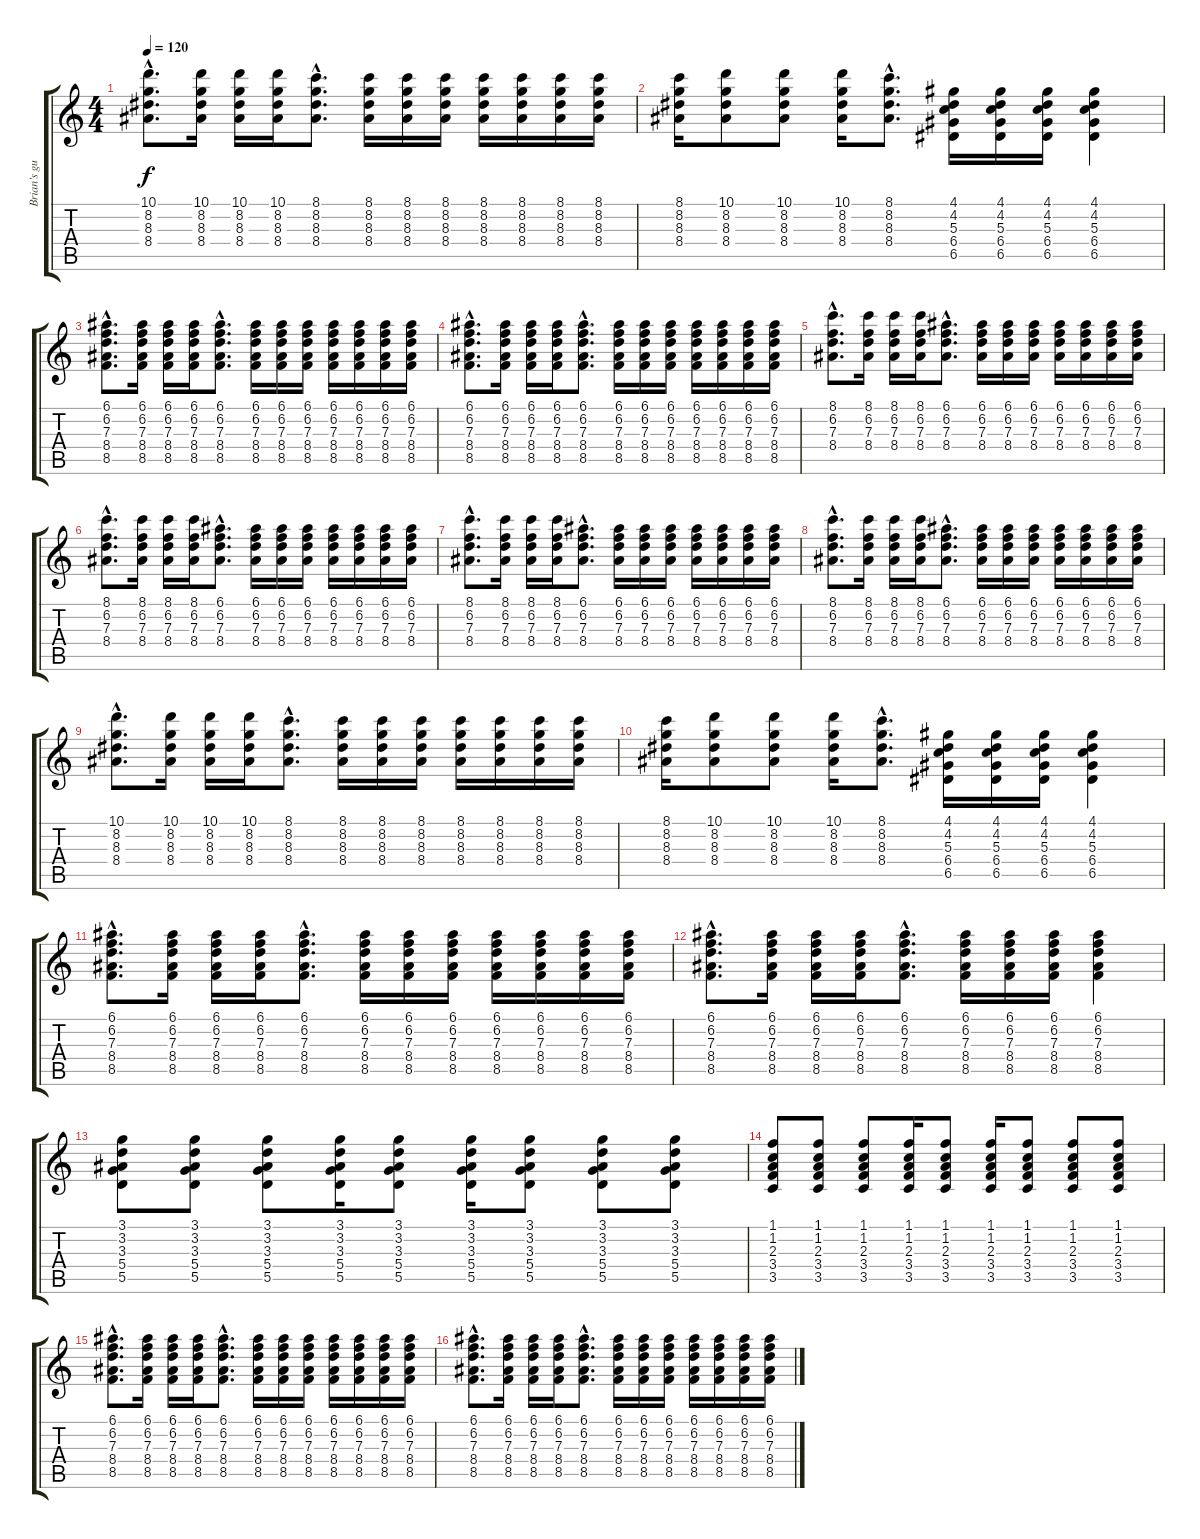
\track ("Brian's guitar" "Brian's gu") {instrument overdrivenguitar}
\staff {score tabs}
\tuning (E4 B3 G3 D3 A2 E2) {hide}
\ts (4 4)
\tempo 120
\clef g2
\ks c
(10.1{hac} 8.2{hac} 8.3{hac} 8.4{hac}).8{d dy f} (10.1 8.2 8.3 8.4).16 (10.1 8.2 8.3 8.4).16 (10.1 8.2 8.3 8.4).16 (8.1{hac} 8.2{hac} 8.3{hac} 8.4{hac}).8{d} (8.1 8.2 8.3 8.4).16 (8.1 8.2 8.3 8.4).16 (8.1 8.2 8.3 8.4).16 (8.1 8.2 8.3 8.4).16 (8.1 8.2 8.3 8.4).16 (8.1 8.2 8.3 8.4).16 (8.1 8.2 8.3 8.4).16 |
(8.1 8.2 8.3 8.4).16 (10.1 8.2 8.3 8.4).8 (10.1 8.2 8.3 8.4).8 (10.1 8.2 8.3 8.4).16 (8.1{hac} 8.2{hac} 8.3{hac} 8.4{hac}).8{d} (4.1 4.2 5.3 6.4 6.5).16 (4.1 4.2 5.3 6.4 6.5).16 (4.1 4.2 5.3 6.4 6.5).16 (4.1 4.2 5.3 6.4 6.5).4 |
(6.1{hac} 6.2{hac} 7.3{hac} 8.4{hac} 8.5{hac}).8{d} (6.1 6.2 7.3 8.4 8.5).16 (6.1 6.2 7.3 8.4 8.5).16 (6.1 6.2 7.3 8.4 8.5).16 (6.1{hac} 6.2{hac} 7.3{hac} 8.4{hac} 8.5{hac}).8{d} (6.1 6.2 7.3 8.4 8.5).16 (6.1 6.2 7.3 8.4 8.5).16 (6.1 6.2 7.3 8.4 8.5).16 (6.1 6.2 7.3 8.4 8.5).16 (6.1 6.2 7.3 8.4 8.5).16 (6.1 6.2 7.3 8.4 8.5).16 (6.1 6.2 7.3 8.4 8.5).16 |
(6.1{hac} 6.2{hac} 7.3{hac} 8.4{hac} 8.5{hac}).8{d} (6.1 6.2 7.3 8.4 8.5).16 (6.1 6.2 7.3 8.4 8.5).16 (6.1 6.2 7.3 8.4 8.5).16 (6.1{hac} 6.2{hac} 7.3{hac} 8.4{hac} 8.5{hac}).8{d} (6.1 6.2 7.3 8.4 8.5).16 (6.1 6.2 7.3 8.4 8.5).16 (6.1 6.2 7.3 8.4 8.5).16 (6.1 6.2 7.3 8.4 8.5).16 (6.1 6.2 7.3 8.4 8.5).16 (6.1 6.2 7.3 8.4 8.5).16 (6.1 6.2 7.3 8.4 8.5).16 |
(8.1{hac} 6.2{hac} 7.3{hac} 8.4{hac}).8{d} (8.1 6.2 7.3 8.4).16 (8.1 6.2 7.3 8.4).16 (8.1 6.2 7.3 8.4).16 (6.1{hac} 6.2{hac} 7.3{hac} 8.4{hac}).8{d} (6.1 6.2 7.3 8.4).16 (6.1 6.2 7.3 8.4).16 (6.1 6.2 7.3 8.4).16 (6.1 6.2 7.3 8.4).16 (6.1 6.2 7.3 8.4).16 (6.1 6.2 7.3 8.4).16 (6.1 6.2 7.3 8.4).16 |
(8.1{hac} 6.2{hac} 7.3{hac} 8.4{hac}).8{d} (8.1 6.2 7.3 8.4).16 (8.1 6.2 7.3 8.4).16 (8.1 6.2 7.3 8.4).16 (6.1{hac} 6.2{hac} 7.3{hac} 8.4{hac}).8{d} (6.1 6.2 7.3 8.4).16 (6.1 6.2 7.3 8.4).16 (6.1 6.2 7.3 8.4).16 (6.1 6.2 7.3 8.4).16 (6.1 6.2 7.3 8.4).16 (6.1 6.2 7.3 8.4).16 (6.1 6.2 7.3 8.4).16 |
(8.1{hac} 6.2{hac} 7.3{hac} 8.4{hac}).8{d} (8.1 6.2 7.3 8.4).16 (8.1 6.2 7.3 8.4).16 (8.1 6.2 7.3 8.4).16 (6.1{hac} 6.2{hac} 7.3{hac} 8.4{hac}).8{d} (6.1 6.2 7.3 8.4).16 (6.1 6.2 7.3 8.4).16 (6.1 6.2 7.3 8.4).16 (6.1 6.2 7.3 8.4).16 (6.1 6.2 7.3 8.4).16 (6.1 6.2 7.3 8.4).16 (6.1 6.2 7.3 8.4).16 |
(8.1{hac} 6.2{hac} 7.3{hac} 8.4{hac}).8{d} (8.1 6.2 7.3 8.4).16 (8.1 6.2 7.3 8.4).16 (8.1 6.2 7.3 8.4).16 (6.1{hac} 6.2{hac} 7.3{hac} 8.4{hac}).8{d} (6.1 6.2 7.3 8.4).16 (6.1 6.2 7.3 8.4).16 (6.1 6.2 7.3 8.4).16 (6.1 6.2 7.3 8.4).16 (6.1 6.2 7.3 8.4).16 (6.1 6.2 7.3 8.4).16 (6.1 6.2 7.3 8.4).16 |
(10.1{hac} 8.2{hac} 8.3{hac} 8.4{hac}).8{d} (10.1 8.2 8.3 8.4).16 (10.1 8.2 8.3 8.4).16 (10.1 8.2 8.3 8.4).16 (8.1{hac} 8.2{hac} 8.3{hac} 8.4{hac}).8{d} (8.1 8.2 8.3 8.4).16 (8.1 8.2 8.3 8.4).16 (8.1 8.2 8.3 8.4).16 (8.1 8.2 8.3 8.4).16 (8.1 8.2 8.3 8.4).16 (8.1 8.2 8.3 8.4).16 (8.1 8.2 8.3 8.4).16 |
(8.1 8.2 8.3 8.4).16 (10.1 8.2 8.3 8.4).8 (10.1 8.2 8.3 8.4).8 (10.1 8.2 8.3 8.4).16 (8.1{hac} 8.2{hac} 8.3{hac} 8.4{hac}).8{d} (4.1 4.2 5.3 6.4 6.5).16 (4.1 4.2 5.3 6.4 6.5).16 (4.1 4.2 5.3 6.4 6.5).16 (4.1 4.2 5.3 6.4 6.5).4 |
(6.1{hac} 6.2{hac} 7.3{hac} 8.4{hac} 8.5{hac}).8{d} (6.1 6.2 7.3 8.4 8.5).16 (6.1 6.2 7.3 8.4 8.5).16 (6.1 6.2 7.3 8.4 8.5).16 (6.1{hac} 6.2{hac} 7.3{hac} 8.4{hac} 8.5{hac}).8{d} (6.1 6.2 7.3 8.4 8.5).16 (6.1 6.2 7.3 8.4 8.5).16 (6.1 6.2 7.3 8.4 8.5).16 (6.1 6.2 7.3 8.4 8.5).16 (6.1 6.2 7.3 8.4 8.5).16 (6.1 6.2 7.3 8.4 8.5).16 (6.1 6.2 7.3 8.4 8.5).16 |
(6.1{hac} 6.2{hac} 7.3{hac} 8.4{hac} 8.5{hac}).8{d} (6.1 6.2 7.3 8.4 8.5).16 (6.1 6.2 7.3 8.4 8.5).16 (6.1 6.2 7.3 8.4 8.5).16 (6.1{hac} 6.2{hac} 7.3{hac} 8.4{hac} 8.5{hac}).8{d} (6.1 6.2 7.3 8.4 8.5).16 (6.1 6.2 7.3 8.4 8.5).16 (6.1 6.2 7.3 8.4 8.5).16 (6.1 6.2 7.3 8.4 8.5).4 |
(3.1 3.2 3.3 5.4 5.5).8 (3.1 3.2 3.3 5.4 5.5).8 (3.1 3.2 3.3 5.4 5.5).8 (3.1 3.2 3.3 5.4 5.5).16 (3.1 3.2 3.3 5.4 5.5).8 (3.1 3.2 3.3 5.4 5.5).16 (3.1 3.2 3.3 5.4 5.5).8 (3.1 3.2 3.3 5.4 5.5).8 (3.1 3.2 3.3 5.4 5.5).8 |
(1.1 1.2 2.3 3.4 3.5).8 (1.1 1.2 2.3 3.4 3.5).8 (1.1 1.2 2.3 3.4 3.5).8 (1.1 1.2 2.3 3.4 3.5).16 (1.1 1.2 2.3 3.4 3.5).8 (1.1 1.2 2.3 3.4 3.5).16 (1.1 1.2 2.3 3.4 3.5).8 (1.1 1.2 2.3 3.4 3.5).8 (1.1 1.2 2.3 3.4 3.5).8 |
(6.1{hac} 6.2{hac} 7.3{hac} 8.4{hac} 8.5{hac}).8{d} (6.1 6.2 7.3 8.4 8.5).16 (6.1 6.2 7.3 8.4 8.5).16 (6.1 6.2 7.3 8.4 8.5).16 (6.1{hac} 6.2{hac} 7.3{hac} 8.4{hac} 8.5{hac}).8{d} (6.1 6.2 7.3 8.4 8.5).16 (6.1 6.2 7.3 8.4 8.5).16 (6.1 6.2 7.3 8.4 8.5).16 (6.1 6.2 7.3 8.4 8.5).16 (6.1 6.2 7.3 8.4 8.5).16 (6.1 6.2 7.3 8.4 8.5).16 (6.1 6.2 7.3 8.4 8.5).16 |
(6.1{hac} 6.2{hac} 7.3{hac} 8.4{hac} 8.5{hac}).8{d} (6.1 6.2 7.3 8.4 8.5).16 (6.1 6.2 7.3 8.4 8.5).16 (6.1 6.2 7.3 8.4 8.5).16 (6.1{hac} 6.2{hac} 7.3{hac} 8.4{hac} 8.5{hac}).8{d} (6.1 6.2 7.3 8.4 8.5).16 (6.1 6.2 7.3 8.4 8.5).16 (6.1 6.2 7.3 8.4 8.5).16 (6.1 6.2 7.3 8.4 8.5).16 (6.1 6.2 7.3 8.4 8.5).16 (6.1 6.2 7.3 8.4 8.5).16 (6.1 6.2 7.3 8.4 8.5).16
